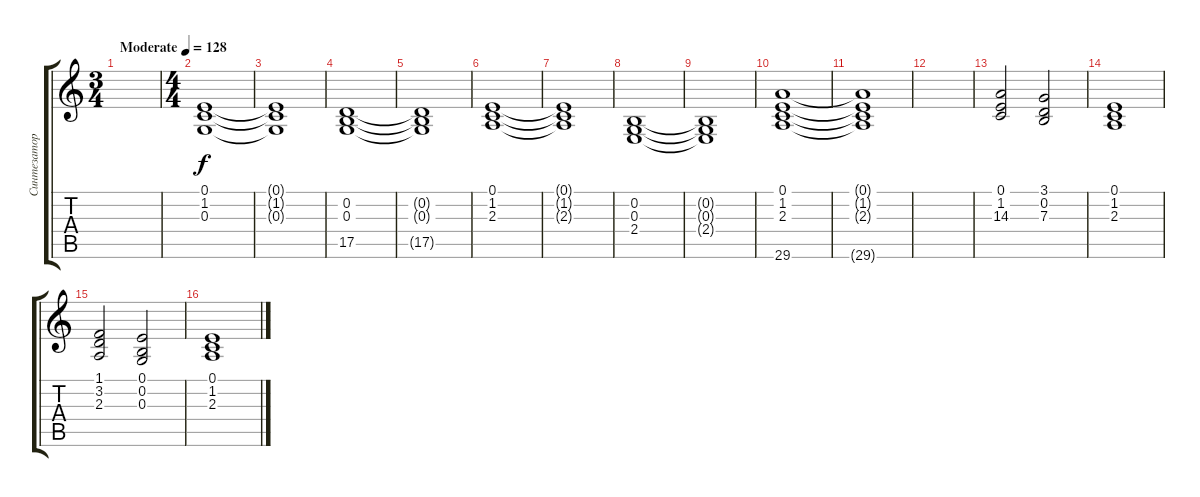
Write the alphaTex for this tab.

\track ("Синтезатор 2" "Синтезатор") {instrument stringensemble1}
\staff {score tabs}
\tuning (E4 B3 G3 D3 A2 E2) {hide}
\ts (3 4)
\tempo (128 "Moderate")
\clef g2
\ks c
|
\ts (4 4)
(0.1 1.2 0.3).1 |
(0.1{t} 1.2{t} 0.3{t}).1 |
(0.2 0.3 17.5).1 |
(0.2{t} 0.3{t} 17.5{t}).1 |
(0.1 1.2 2.3).1 |
(0.1{t} 1.2{t} 2.3{t}).1 |
(0.2 0.3 2.4).1 |
(0.2{t} 0.3{t} 2.4{t}).1 |
(0.1 1.2 2.3 29.6).1 |
(0.1{t} 1.2{t} 2.3{t} 29.6{t}).1 |
|
(0.1 1.2 14.3).2 (3.1 0.2 7.3).2 |
(0.1 1.2 2.3).1 |
(1.1 3.2 2.3).2 (0.1 0.2 0.3).2 |
(0.1 1.2 2.3).1
